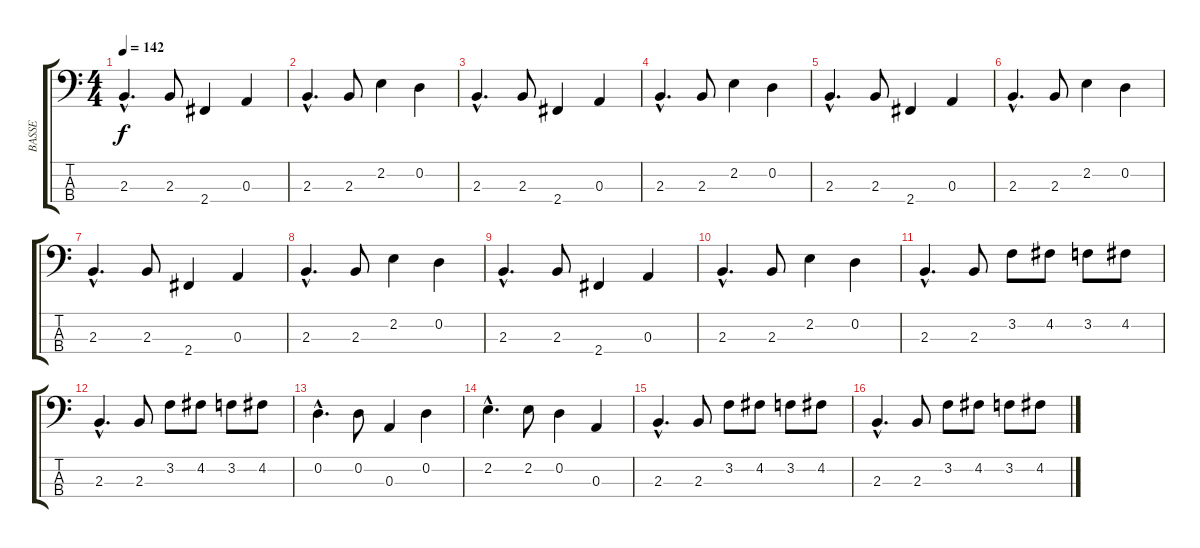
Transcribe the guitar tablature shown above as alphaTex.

\track ("BASSE" "BASSE") {instrument electricbassfinger}
\staff {score tabs}
\tuning (G2 D2 A1 E1) {hide}
\ts (4 4)
\tempo 142
\clef f4
\ks c
2.3{hac}.4{d dy f} 2.3.8 2.4.4 0.3.4 |
2.3{hac}.4{d} 2.3.8 2.2.4 0.2.4 |
2.3{hac}.4{d} 2.3.8 2.4.4 0.3.4 |
2.3{hac}.4{d} 2.3.8 2.2.4 0.2.4 |
2.3{hac}.4{d} 2.3.8 2.4.4 0.3.4 |
2.3{hac}.4{d} 2.3.8 2.2.4 0.2.4 |
2.3{hac}.4{d} 2.3.8 2.4.4 0.3.4 |
2.3{hac}.4{d} 2.3.8 2.2.4 0.2.4 |
2.3{hac}.4{d} 2.3.8 2.4.4 0.3.4 |
2.3{hac}.4{d} 2.3.8 2.2.4 0.2.4 |
2.3{hac}.4{d} 2.3.8 3.2.8 4.2.8 3.2.8 4.2.8 |
2.3{hac}.4{d} 2.3.8 3.2.8 4.2.8 3.2.8 4.2.8 |
0.2{hac}.4{d} 0.2.8 0.3.4 0.2.4 |
2.2{hac}.4{d} 2.2.8 0.2.4 0.3.4 |
2.3{hac}.4{d} 2.3.8 3.2.8 4.2.8 3.2.8 4.2.8 |
2.3{hac}.4{d} 2.3.8 3.2.8 4.2.8 3.2.8 4.2.8
